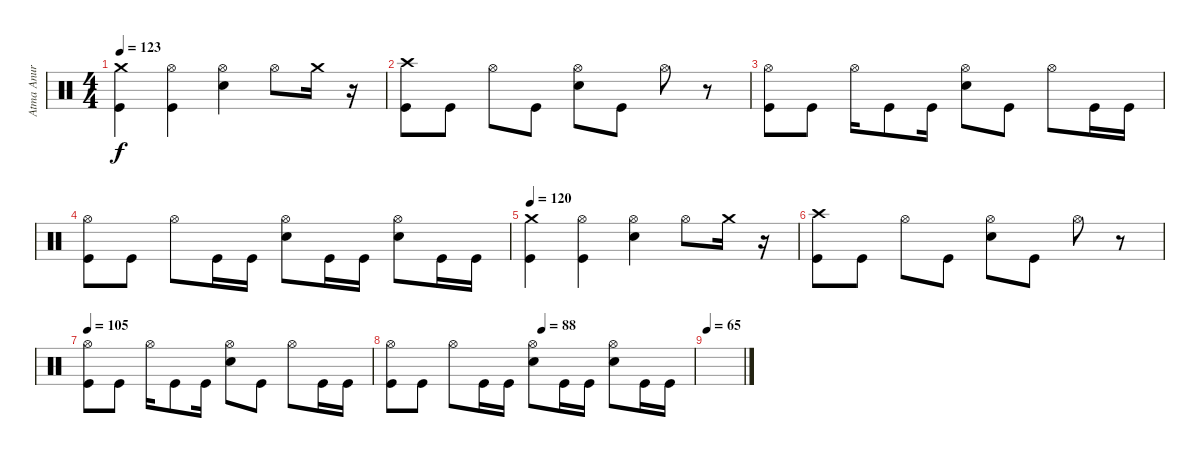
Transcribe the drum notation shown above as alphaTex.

\track ("Atma Anur" "Atma Anur") {instrument percussion}
\staff {score}
\articulation defaults
\ts (4 4)
\tempo 123
\clef neutral
\ks c
("Crash medium (hit)" "Kick (hit)").4{dy f} ("Hi-Hat (open)" "Kick (hit)").4 ("Hi-Hat (open)" "Electric Snare (hit)").4 "Hi-Hat (open)".8 "Crash medium (hit)".16 r.16 |
("Crash high (hit)" "Kick (hit)").8 "Kick (hit)".8 "Hi-Hat (open)".8 "Kick (hit)".8 ("Hi-Hat (open)" "Electric Snare (hit)").8 "Kick (hit)".8 "Hi-Hat (open)".8 r.8 |
("Hi-Hat (open)" "Kick (hit)").8 "Kick (hit)".8 "Hi-Hat (open)".16 "Kick (hit)".8 "Kick (hit)".16 ("Hi-Hat (open)" "Electric Snare (hit)").8 "Kick (hit)".8 "Hi-Hat (open)".8 "Kick (hit)".16 "Kick (hit)".16 |
("Hi-Hat (open)" "Kick (hit)").8 "Kick (hit)".8 "Hi-Hat (open)".8 "Kick (hit)".16 "Kick (hit)".16 ("Hi-Hat (open)" "Electric Snare (hit)").8 "Kick (hit)".16 "Kick (hit)".16 ("Electric Snare (hit)" "Hi-Hat (open)").8 "Kick (hit)".16 "Kick (hit)".16 |
\tempo 120
("Crash medium (hit)" "Kick (hit)").4 ("Hi-Hat (open)" "Kick (hit)").4 ("Hi-Hat (open)" "Electric Snare (hit)").4 "Hi-Hat (open)".8 "Crash medium (hit)".16 r.16 |
("Crash high (hit)" "Kick (hit)").8 "Kick (hit)".8 "Hi-Hat (open)".8 "Kick (hit)".8 ("Hi-Hat (open)" "Electric Snare (hit)").8 "Kick (hit)".8 "Hi-Hat (open)".8 r.8 |
\tempo 105
("Hi-Hat (open)" "Kick (hit)").8 "Kick (hit)".8 "Hi-Hat (open)".16 "Kick (hit)".8 "Kick (hit)".16 ("Hi-Hat (open)" "Electric Snare (hit)").8 "Kick (hit)".8 "Hi-Hat (open)".8 "Kick (hit)".16 "Kick (hit)".16 |
\tempo (88 0.5)
("Hi-Hat (open)" "Kick (hit)").8 "Kick (hit)".8 "Hi-Hat (open)".8 "Kick (hit)".16 "Kick (hit)".16 ("Hi-Hat (open)" "Electric Snare (hit)").8 "Kick (hit)".16 "Kick (hit)".16 ("Electric Snare (hit)" "Hi-Hat (open)").8 "Kick (hit)".16 "Kick (hit)".16 |
\tempo 65
